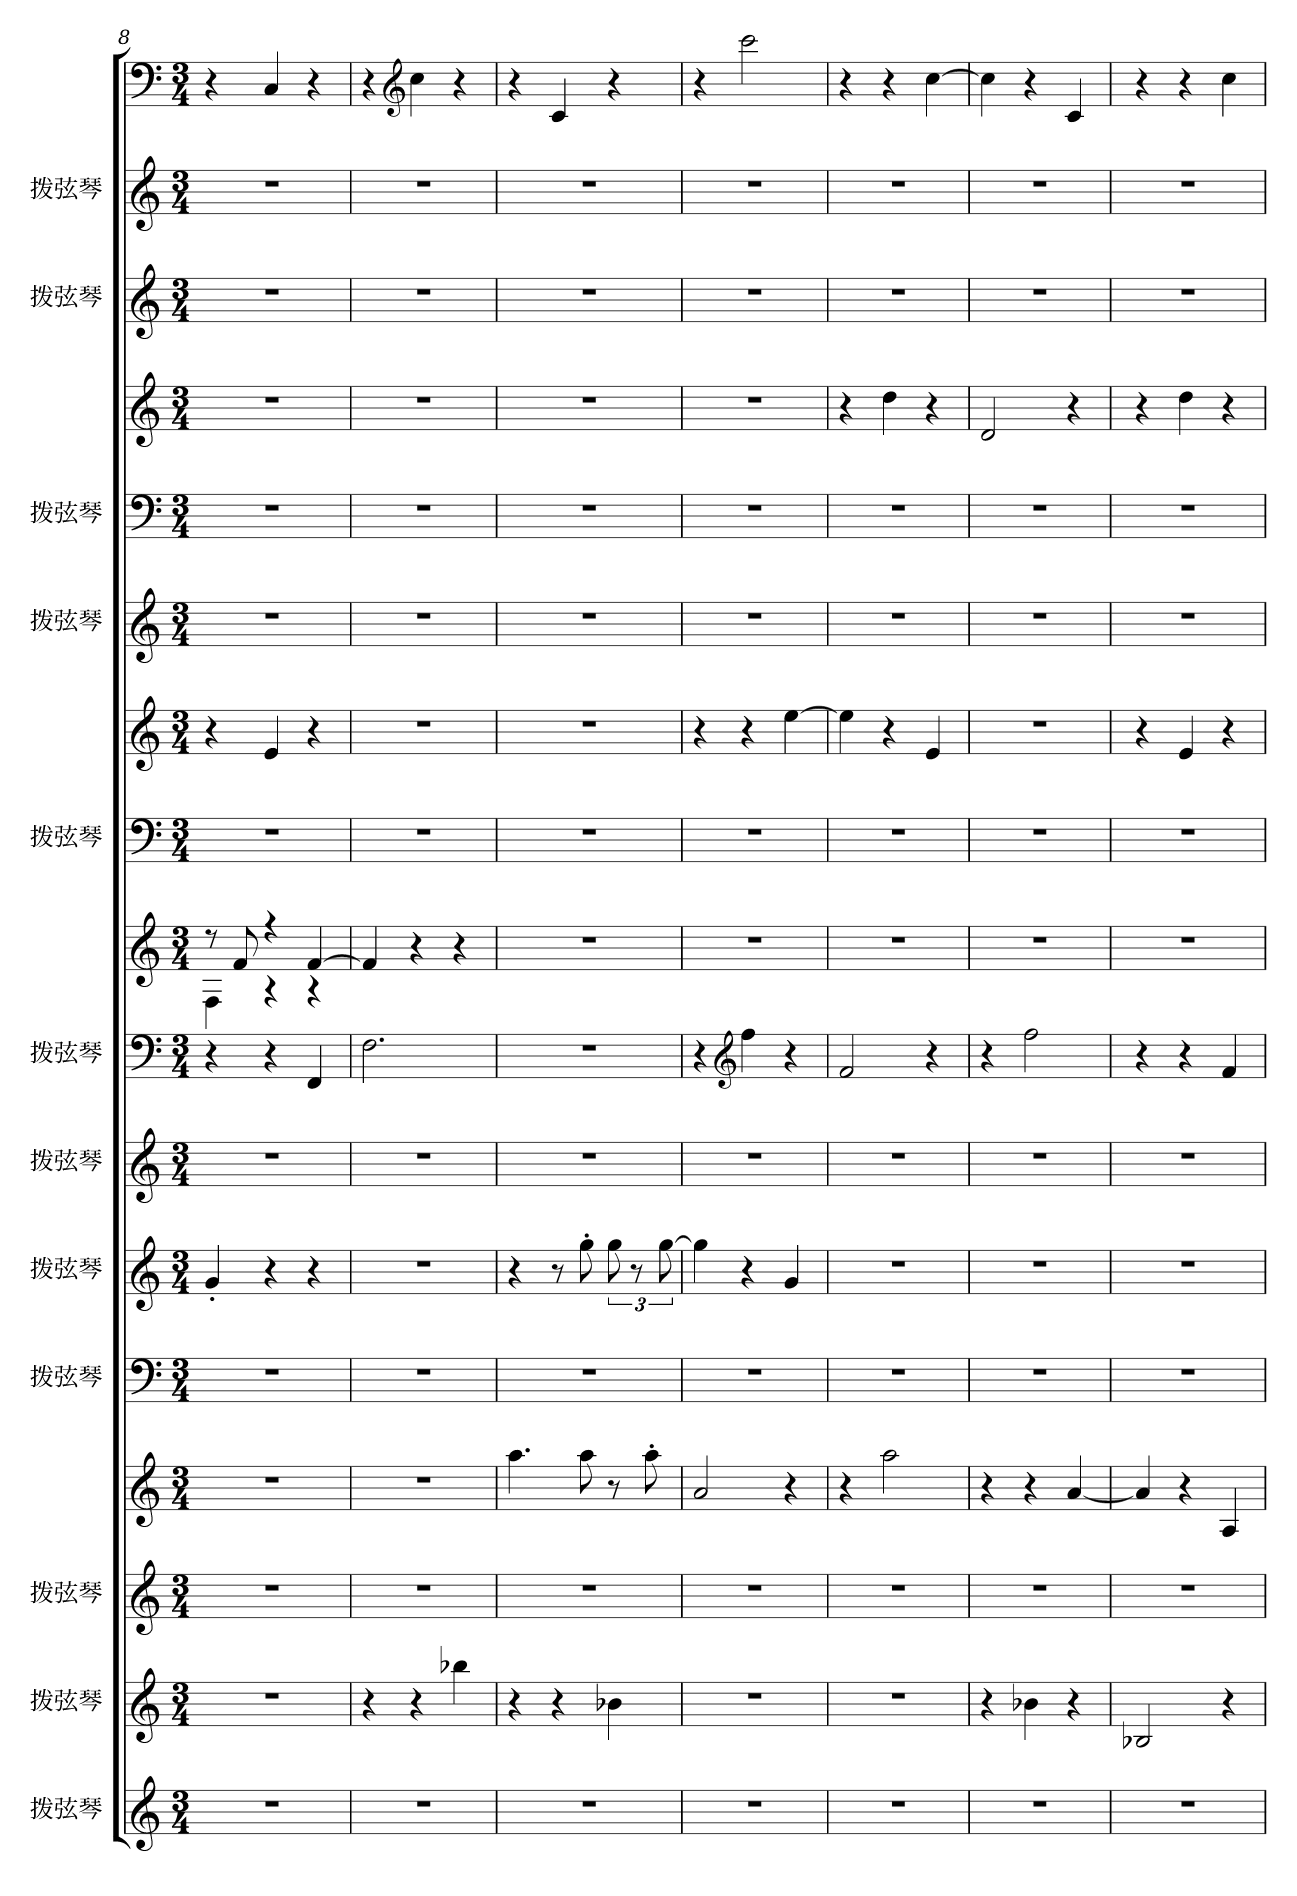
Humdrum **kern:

**kern	**kern	**kern	**kern	**kern	**kern	**kern	**kern	**kern	**kern	**kern	**kern	**kern	**kern	**kern	**kern	**kern
*part12	*part11	*part10	*part10	*part9	*part8	*part7	*part6	*part6	*part5	*part5	*part4	*part3	*part3	*part2	*part1	*part1
*staff17	*staff16	*staff15	*staff14	*staff13	*staff12	*staff11	*staff10	*staff9	*staff8	*staff7	*staff6	*staff5	*staff4	*staff3	*staff2	*staff1
*I"拨弦琴	*I"拨弦琴	*I"拨弦琴	*	*I"拨弦琴	*I"拨弦琴	*I"拨弦琴	*I"拨弦琴	*	*I"拨弦琴	*	*I"拨弦琴	*I"拨弦琴	*	*I"拨弦琴	*I"拨弦琴	*
!!LO:PB:g=z
*clefG2	*clefG2	*clefG2	*clefG2	*clefF4	*clefG2	*clefG2	*clefF4	*clefG2	*clefF4	*clefG2	*clefG2	*clefF4	*clefG2	*clefG2	*clefG2	*clefF4
*k[]	*k[]	*k[]	*k[]	*k[]	*k[]	*k[]	*k[]	*k[]	*k[]	*k[]	*k[]	*k[]	*k[]	*k[]	*k[]	*k[]
*M3/4	*M3/4	*M3/4	*M3/4	*M3/4	*M3/4	*M3/4	*M3/4	*M3/4	*M3/4	*M3/4	*M3/4	*M3/4	*M3/4	*M3/4	*M3/4	*M3/4
=8	=8	=8	=8	=8	=8	=8	=8	=8	=8	=8	=8	=8	=8	=8	=8	=8
*	*	*	*	*	*	*	*	*^	*	*	*	*	*	*	*	*
2.r	2.r	2.r	2.r	2.r	4g'/	2.r	4r	8r	4F\	2.r	4r	2.r	2.r	2.r	2.r	2.r	4r
.	.	.	.	.	.	.	.	8f/	.	.	.	.	.	.	.	.	.
.	.	.	.	.	4r	.	4r	4r	4r	.	4e/	.	.	.	.	.	4C/
.	.	.	.	.	4r	.	4FF/	[4f/	4r	.	4r	.	.	.	.	.	4r
*	*	*	*	*	*	*	*	*v	*v	*	*	*	*	*	*	*	*
=9	=9	=9	=9	=9	=9	=9	=9	=9	=9	=9	=9	=9	=9	=9	=9	=9
2.r	4r	2.r	2.r	2.r	2.r	2.r	2.F\	4f/]	2.r	2.r	2.r	2.r	2.r	2.r	2.r	4r
*	*	*	*	*	*	*	*	*	*	*	*	*	*	*	*	*clefG2
.	4r	.	.	.	.	.	.	4r	.	.	.	.	.	.	.	4cc\
.	4bb-X\	.	.	.	.	.	.	4r	.	.	.	.	.	.	.	4r
=10	=10	=10	=10	=10	=10	=10	=10	=10	=10	=10	=10	=10	=10	=10	=10	=10
2.r	4r	2.r	4.aa\	2.r	4r	2.r	2.r	2.r	2.r	2.r	2.r	2.r	2.r	2.r	2.r	4r
.	4r	.	.	.	8r	.	.	.	.	.	.	.	.	.	.	4c/
.	.	.	8aa\	.	8gg'\	.	.	.	.	.	.	.	.	.	.	.
.	4b-X\	.	8r	.	12gg\	.	.	.	.	.	.	.	.	.	.	4r
.	.	.	.	.	12r	.	.	.	.	.	.	.	.	.	.	.
.	.	.	8aa'\	.	.	.	.	.	.	.	.	.	.	.	.	.
.	.	.	.	.	[12gg\	.	.	.	.	.	.	.	.	.	.	.
=11	=11	=11	=11	=11	=11	=11	=11	=11	=11	=11	=11	=11	=11	=11	=11	=11
2.r	2.r	2.r	2a/	2.r	4gg\]	2.r	4r	2.r	2.r	4r	2.r	2.r	2.r	2.r	2.r	4r
*	*	*	*	*	*	*	*clefG2	*	*	*	*	*	*	*	*	*
.	.	.	.	.	4r	.	4ff\	.	.	4r	.	.	.	.	.	2ccc\
.	.	.	4r	.	4g/	.	4r	.	.	[4ee\	.	.	.	.	.	.
=12	=12	=12	=12	=12	=12	=12	=12	=12	=12	=12	=12	=12	=12	=12	=12	=12
2.r	2.r	2.r	4r	2.r	2.r	2.r	2f/	2.r	2.r	4ee\]	2.r	2.r	4r	2.r	2.r	4r
.	.	.	2aa\	.	.	.	.	.	.	4r	.	.	4dd\	.	.	4r
.	.	.	.	.	.	.	4r	.	.	4e/	.	.	4r	.	.	[4cc\
=13	=13	=13	=13	=13	=13	=13	=13	=13	=13	=13	=13	=13	=13	=13	=13	=13
2.r	4r	2.r	4r	2.r	2.r	2.r	4r	2.r	2.r	2.r	2.r	2.r	2d/	2.r	2.r	4cc\]
.	4b-X\	.	4r	.	.	.	2ff\	.	.	.	.	.	.	.	.	4r
.	4r	.	[4a/	.	.	.	.	.	.	.	.	.	4r	.	.	4c/
=14	=14	=14	=14	=14	=14	=14	=14	=14	=14	=14	=14	=14	=14	=14	=14	=14
2.r	2B-X/	2.r	4a/]	2.r	2.r	2.r	4r	2.r	2.r	4r	2.r	2.r	4r	2.r	2.r	4r
.	.	.	4r	.	.	.	4r	.	.	4e/	.	.	4dd\	.	.	4r
.	4r	.	4A/	.	.	.	4f/	.	.	4r	.	.	4r	.	.	4cc\
=	=	=	=	=	=	=	=	=	=	=	=	=	=	=	=	=
*-	*-	*-	*-	*-	*-	*-	*-	*-	*-	*-	*-	*-	*-	*-	*-	*-
